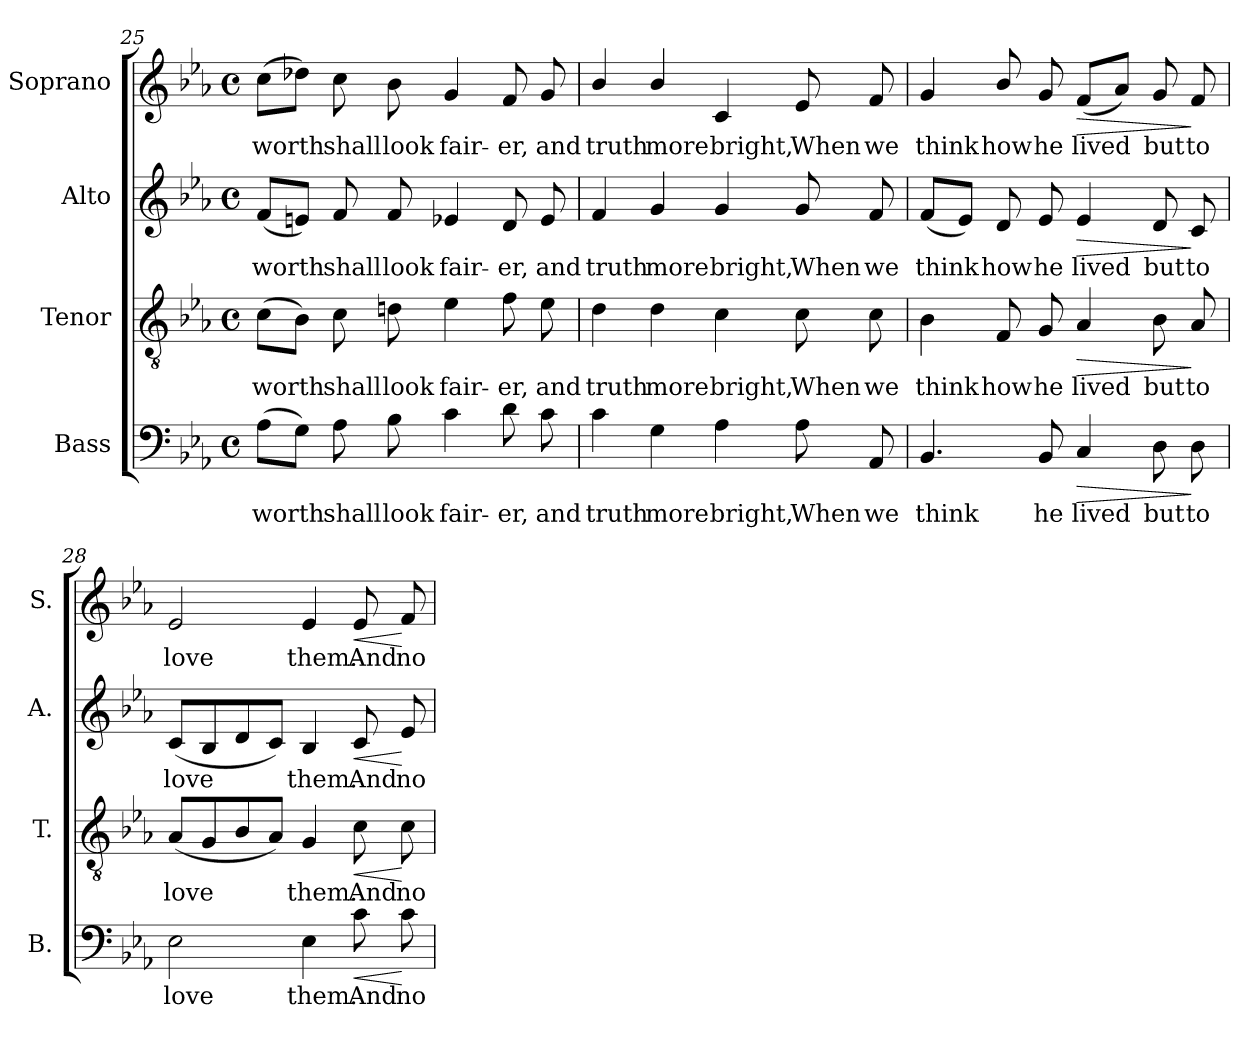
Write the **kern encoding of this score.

**kern	**text	**dynam	**kern	**text	**dynam	**kern	**text	**dynam	**kern	**text	**dynam
*part4	*part4	*part4	*part3	*part3	*part3	*part2	*part2	*part2	*part1	*part1	*part1
*staff4	*staff4	*staff4	*staff3	*staff3	*staff3	*staff2	*staff2	*staff2	*staff1	*staff1	*staff1
*I"Bass	*	*	*I"Tenor	*	*	*I"Alto	*	*	*I"Soprano	*	*
*I'B.	*	*	*I'T.	*	*	*I'A.	*	*	*I'S.	*	*
!!LO:PB:g=z
*clefF4	*	*	*clefGv2	*	*	*clefG2	*	*	*clefG2	*	*
*	*	*	*ITrd7c12	*	*	*	*	*	*	*	*
*k[b-e-a-]	*	*	*k[b-e-a-]	*	*	*k[b-e-a-]	*	*	*k[b-e-a-]	*	*
*E-:	*	*	*E-:	*	*	*E-:	*	*	*E-:	*	*
*M4/4	*	*	*M4/4	*	*	*M4/4	*	*	*M4/4	*	*
*met(c)	*	*	*met(c)	*	*	*met(c)	*	*	*met(c)	*	*
=25	=25	=25	=25	=25	=25	=25	=25	=25	=25	=25	=25
!	!LO:LY:b:color=#000000	!	!	!	!	!	!	!	!	!	!
!	!	!	!	!LO:LY:b:color=#000000	!	!	!	!	!	!	!
!	!	!	!	!	!	!	!LO:LY:b:color=#000000	!	!	!	!
!	!	!	!	!	!	!	!	!	!	!LO:LY:b:color=#000000	!
(8A-i\L	worth	.	(8Ci\L	worth	.	(8fi/L	worth	.	(8cci\L	worth	.
8Gi\J)	.	.	8BB-i\J)	.	.	8eni/J)	.	.	8dd-Xi\J)	.	.
!	!LO:LY:b:color=#000000	!	!	!	!	!	!	!	!	!	!
!	!	!	!	!LO:LY:b:color=#000000	!	!	!	!	!	!	!
!	!	!	!	!	!	!	!LO:LY:b:color=#000000	!	!	!	!
!	!	!	!	!	!	!	!	!	!	!LO:LY:b:color=#000000	!
8A-i\	shall	.	8Ci\	shall	.	8fi/	shall	.	8cci\	shall	.
!	!LO:LY:b:color=#000000	!	!	!	!	!	!	!	!	!	!
!	!	!	!	!LO:LY:b:color=#000000	!	!	!	!	!	!	!
!	!	!	!	!	!	!	!LO:LY:b:color=#000000	!	!	!	!
!	!	!	!	!	!	!	!	!	!	!LO:LY:b:color=#000000	!
8B-i\	look	.	8Dni\	look	.	8fi/	look	.	8b-i\	look	.
!	!LO:LY:b:color=#000000	!	!	!	!	!	!	!	!	!	!
!	!	!	!	!LO:LY:b:color=#000000	!	!	!	!	!	!	!
!	!	!	!	!	!	!	!LO:LY:b:color=#000000	!	!	!	!
!	!	!	!	!	!	!	!	!	!	!LO:LY:b:color=#000000	!
4ci\	fair-	.	4E-i\	fair-	.	4e-Xi/	fair-	.	4gi/	fair-	.
!	!LO:LY:b:color=#000000	!	!	!	!	!	!	!	!	!	!
!	!	!	!	!LO:LY:b:color=#000000	!	!	!	!	!	!	!
!	!	!	!	!	!	!	!LO:LY:b:color=#000000	!	!	!	!
!	!	!	!	!	!	!	!	!	!	!LO:LY:b:color=#000000	!
8di\	-er,	.	8Fi\	-er,	.	8di/	-er,	.	8fi/	-er,	.
!	!LO:LY:b:color=#000000	!	!	!	!	!	!	!	!	!	!
!	!	!	!	!LO:LY:b:color=#000000	!	!	!	!	!	!	!
!	!	!	!	!	!	!	!LO:LY:b:color=#000000	!	!	!	!
!	!	!	!	!	!	!	!	!	!	!LO:LY:b:color=#000000	!
8ci\	and	.	8E-i\	and	.	8e-i/	and	.	8gi/	and	.
=26	=26	=26	=26	=26	=26	=26	=26	=26	=26	=26	=26
!	!LO:LY:b:color=#000000	!	!	!	!	!	!	!	!	!	!
!	!	!	!	!LO:LY:b:color=#000000	!	!	!	!	!	!	!
!	!	!	!	!	!	!	!LO:LY:b:color=#000000	!	!	!	!
!	!	!	!	!	!	!	!	!	!	!LO:LY:b:color=#000000	!
4ci\	truth	.	4Di\	truth	.	4fi/	truth	.	4b-i/	truth	.
!	!LO:LY:b:color=#000000	!	!	!	!	!	!	!	!	!	!
!	!	!	!	!LO:LY:b:color=#000000	!	!	!	!	!	!	!
!	!	!	!	!	!	!	!LO:LY:b:color=#000000	!	!	!	!
!	!	!	!	!	!	!	!	!	!	!LO:LY:b:color=#000000	!
4Gi\	more	.	4Di\	more	.	4gi/	more	.	4b-i/	more	.
!	!LO:LY:b:color=#000000	!	!	!	!	!	!	!	!	!	!
!	!	!	!	!LO:LY:b:color=#000000	!	!	!	!	!	!	!
!	!	!	!	!	!	!	!LO:LY:b:color=#000000	!	!	!	!
!	!	!	!	!	!	!	!	!	!	!LO:LY:b:color=#000000	!
4A-i\	bright,	.	4Ci\	bright,	.	4gi/	bright,	.	4ci/	bright,	.
!	!LO:LY:b:color=#000000	!	!	!	!	!	!	!	!	!	!
!	!	!	!	!LO:LY:b:color=#000000	!	!	!	!	!	!	!
!	!	!	!	!	!	!	!LO:LY:b:color=#000000	!	!	!	!
!	!	!	!	!	!	!	!	!	!	!LO:LY:b:color=#000000	!
8A-i\	When	.	8Ci\	When	.	8gi/	When	.	8e-i/	When	.
!	!LO:LY:b:color=#000000	!	!	!	!	!	!	!	!	!	!
!	!	!	!	!LO:LY:b:color=#000000	!	!	!	!	!	!	!
!	!	!	!	!	!	!	!LO:LY:b:color=#000000	!	!	!	!
!	!	!	!	!	!	!	!	!	!	!LO:LY:b:color=#000000	!
8AA-i/	we	.	8Ci\	we	.	8fi/	we	.	8fi/	we	.
=27	=27	=27	=27	=27	=27	=27	=27	=27	=27	=27	=27
!	!LO:LY:b:color=#000000	!	!	!	!	!	!	!	!	!	!
!	!	!	!	!LO:LY:b:color=#000000	!	!	!	!	!	!	!
!	!	!	!	!	!	!	!LO:LY:b:color=#000000	!	!	!	!
!	!	!	!	!	!	!	!	!	!	!LO:LY:b:color=#000000	!
4.BB-i/	think	.	4BB-i\	think	.	(8fi/L	think	.	4gi/	think	.
.	.	.	.	.	.	8e-i/J)	.	.	.	.	.
!	!	!	!	!LO:LY:b:color=#000000	!	!	!	!	!	!	!
!	!	!	!	!	!	!	!LO:LY:b:color=#000000	!	!	!	!
!	!	!	!	!	!	!	!	!	!	!LO:LY:b:color=#000000	!
.	.	.	8FFi/	how	.	8di/	how	.	8b-i/	how	.
!	!LO:LY:b:color=#000000	!	!	!	!	!	!	!	!	!	!
!	!	!	!	!LO:LY:b:color=#000000	!	!	!	!	!	!	!
!	!	!	!	!	!	!	!LO:LY:b:color=#000000	!	!	!	!
!	!	!	!	!	!	!	!	!	!	!LO:LY:b:color=#000000	!
8BB-i/	he	.	8GGi/	he	.	8e-i/	he	.	8gi/	he	.
!	!LO:LY:b:color=#000000	!LO:HP:b	!	!	!	!	!	!	!	!	!
!	!	!	!	!LO:LY:b:color=#000000	!LO:HP:b	!	!	!	!	!	!
!	!	!	!	!	!	!	!LO:LY:b:color=#000000	!LO:HP:b	!	!	!
!	!	!	!	!	!	!	!	!	!	!LO:LY:b:color=#000000	!LO:HP:b
4Ci/	lived	>	4AA-i/	lived	>	4e-i/	lived	>	(8fi/L	lived	>
.	.	.	.	.	.	.	.	.	8a-i/J)	.	.
!	!LO:LY:b:color=#000000	!	!	!	!	!	!	!	!	!	!
!	!	!	!	!LO:LY:b:color=#000000	!	!	!	!	!	!	!
!	!	!	!	!	!	!	!LO:LY:b:color=#000000	!	!	!	!
!	!	!	!	!	!	!	!	!	!	!LO:LY:b:color=#000000	!
8Di\	but	.	8BB-i\	but	.	8di/	but	.	8gi/	but	.
!	!LO:LY:b:color=#000000	!	!	!	!	!	!	!	!	!	!
!	!	!	!	!LO:LY:b:color=#000000	!	!	!	!	!	!	!
!	!	!	!	!	!	!	!LO:LY:b:color=#000000	!	!	!	!
!	!	!	!	!	!	!	!	!	!	!LO:LY:b:color=#000000	!
8Di\	to	]	8AA-i/	to	]	8ci/	to	]	8fi/	to	]
=28	=28	=28	=28	=28	=28	=28	=28	=28	=28	=28	=28
!	!LO:LY:b:color=#000000	!	!	!	!	!	!	!	!	!	!
!	!	!	!	!LO:LY:b:color=#000000	!	!	!	!	!	!	!
!	!	!	!	!	!	!	!LO:LY:b:color=#000000	!	!	!	!
!	!	!	!	!	!	!	!	!	!	!LO:LY:b:color=#000000	!
2E-i\	love	.	(8AA-i/L	love	.	(8ci/L	love	.	2e-i/	love	.
.	.	.	8GGi/	.	.	8B-i/	.	.	.	.	.
.	.	.	8BB-i/	.	.	8di/	.	.	.	.	.
.	.	.	8AA-i/J)	.	.	8ci/J)	.	.	.	.	.
!	!LO:LY:b:color=#000000	!	!	!	!	!	!	!	!	!	!
!	!	!	!	!LO:LY:b:color=#000000	!	!	!	!	!	!	!
!	!	!	!	!	!	!	!LO:LY:b:color=#000000	!	!	!	!
!	!	!	!	!	!	!	!	!	!	!LO:LY:b:color=#000000	!
4E-i\	them.	.	4GGi/	them.	.	4B-i/	them.	.	4e-i/	them.	.
!	!LO:LY:b:color=#000000	!LO:HP:b	!	!	!	!	!	!	!	!	!
!	!	!	!	!LO:LY:b:color=#000000	!LO:HP:b	!	!	!	!	!	!
!	!	!	!	!	!	!	!LO:LY:b:color=#000000	!LO:HP:b	!	!	!
!	!	!	!	!	!	!	!	!	!	!LO:LY:b:color=#000000	!LO:HP:b
8ci\	And	<	8Ci\	And	<	8ci/	And	<	8e-i/	And	<
!	!LO:LY:b:color=#000000	!	!	!	!	!	!	!	!	!	!
!	!	!	!	!LO:LY:b:color=#000000	!	!	!	!	!	!	!
!	!	!	!	!	!	!	!LO:LY:b:color=#000000	!	!	!	!
!	!	!	!	!	!	!	!	!	!	!LO:LY:b:color=#000000	!
8ci\	no	[	8Ci\	no	[	8e-i/	no	[	8fi/	no	[
=	=	=	=	=	=	=	=	=	=	=	=
*-	*-	*-	*-	*-	*-	*-	*-	*-	*-	*-	*-
